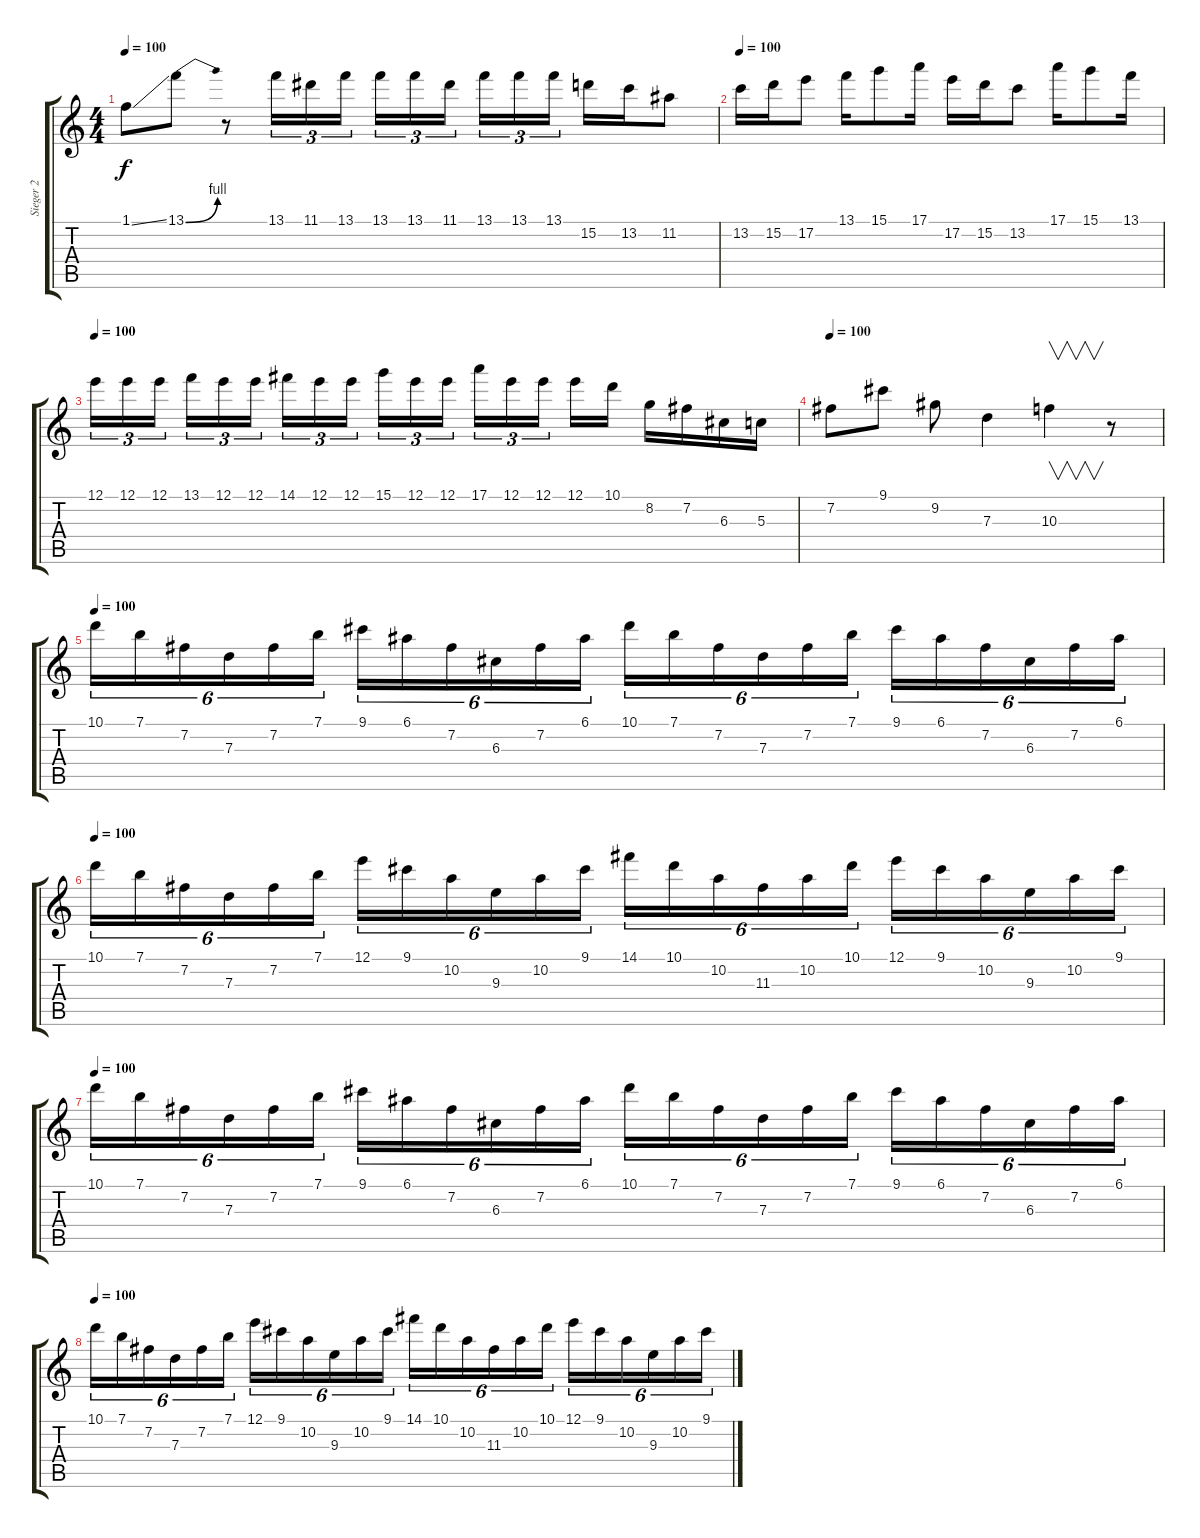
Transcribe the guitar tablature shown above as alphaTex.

\track ("Sieger 2" "Sieger 2") {instrument overdrivenguitar}
\staff {score tabs}
\tuning (E4 B3 G3 D3 A2 D2) {hide}
\ts (4 4)
\tempo 100
\clef g2
\ks c
1.1{ss}.8{dy f volume 16} 13.1{be (bend 0 0 60 4)}.8 r.8 13.1.16{tu (3 2)} 11.1.16{tu (3 2)} 13.1.16{tu (3 2)} 13.1.16{tu (3 2)} 13.1.16{tu (3 2)} 11.1.16{tu (3 2)} 13.1.16{tu (3 2)} 13.1.16{tu (3 2)} 13.1.16{tu (3 2)} 15.2.16 13.2.16 11.2.8 |
\tempo 100
13.2.16 15.2.16 17.2.8 13.1.16 15.1.8 17.1.16 17.2.16 15.2.16 13.2.8 17.1.16 15.1.8 13.1.16 |
\tempo 100
12.1.16{tu (3 2)} 12.1.16{tu (3 2)} 12.1.16{tu (3 2)} 13.1.16{tu (3 2)} 12.1.16{tu (3 2)} 12.1.16{tu (3 2)} 14.1.16{tu (3 2)} 12.1.16{tu (3 2)} 12.1.16{tu (3 2)} 15.1.16{tu (3 2)} 12.1.16{tu (3 2)} 12.1.16{tu (3 2)} 17.1.16{tu (3 2)} 12.1.16{tu (3 2)} 12.1.16{tu (3 2)} 12.1.16 10.1.16 8.2.16 7.2.16 6.3.16 5.3.16 |
\tempo 100
7.2.8 9.1.8 9.2.8 7.3.4 10.3.4{v} r.8 |
\tempo 100
10.1.16{tu (6 4)} 7.1.16{tu (6 4)} 7.2.16{tu (6 4)} 7.3.16{tu (6 4)} 7.2.16{tu (6 4)} 7.1.16{tu (6 4)} 9.1.16{tu (6 4)} 6.1.16{tu (6 4)} 7.2.16{tu (6 4)} 6.3.16{tu (6 4)} 7.2.16{tu (6 4)} 6.1.16{tu (6 4)} 10.1.16{tu (6 4)} 7.1.16{tu (6 4)} 7.2.16{tu (6 4)} 7.3.16{tu (6 4)} 7.2.16{tu (6 4)} 7.1.16{tu (6 4)} 9.1.16{tu (6 4)} 6.1.16{tu (6 4)} 7.2.16{tu (6 4)} 6.3.16{tu (6 4)} 7.2.16{tu (6 4)} 6.1.16{tu (6 4)} |
\tempo 100
10.1.16{tu (6 4)} 7.1.16{tu (6 4)} 7.2.16{tu (6 4)} 7.3.16{tu (6 4)} 7.2.16{tu (6 4)} 7.1.16{tu (6 4)} 12.1.16{tu (6 4)} 9.1.16{tu (6 4)} 10.2.16{tu (6 4)} 9.3.16{tu (6 4)} 10.2.16{tu (6 4)} 9.1.16{tu (6 4)} 14.1.16{tu (6 4)} 10.1.16{tu (6 4)} 10.2.16{tu (6 4)} 11.3.16{tu (6 4)} 10.2.16{tu (6 4)} 10.1.16{tu (6 4)} 12.1.16{tu (6 4)} 9.1.16{tu (6 4)} 10.2.16{tu (6 4)} 9.3.16{tu (6 4)} 10.2.16{tu (6 4)} 9.1.16{tu (6 4)} |
\tempo 100
10.1.16{tu (6 4)} 7.1.16{tu (6 4)} 7.2.16{tu (6 4)} 7.3.16{tu (6 4)} 7.2.16{tu (6 4)} 7.1.16{tu (6 4)} 9.1.16{tu (6 4)} 6.1.16{tu (6 4)} 7.2.16{tu (6 4)} 6.3.16{tu (6 4)} 7.2.16{tu (6 4)} 6.1.16{tu (6 4)} 10.1.16{tu (6 4)} 7.1.16{tu (6 4)} 7.2.16{tu (6 4)} 7.3.16{tu (6 4)} 7.2.16{tu (6 4)} 7.1.16{tu (6 4)} 9.1.16{tu (6 4)} 6.1.16{tu (6 4)} 7.2.16{tu (6 4)} 6.3.16{tu (6 4)} 7.2.16{tu (6 4)} 6.1.16{tu (6 4)} |
\tempo 100
10.1.16{tu (6 4)} 7.1.16{tu (6 4)} 7.2.16{tu (6 4)} 7.3.16{tu (6 4)} 7.2.16{tu (6 4)} 7.1.16{tu (6 4)} 12.1.16{tu (6 4)} 9.1.16{tu (6 4)} 10.2.16{tu (6 4)} 9.3.16{tu (6 4)} 10.2.16{tu (6 4)} 9.1.16{tu (6 4)} 14.1.16{tu (6 4)} 10.1.16{tu (6 4)} 10.2.16{tu (6 4)} 11.3.16{tu (6 4)} 10.2.16{tu (6 4)} 10.1.16{tu (6 4)} 12.1.16{tu (6 4)} 9.1.16{tu (6 4)} 10.2.16{tu (6 4)} 9.3.16{tu (6 4)} 10.2.16{tu (6 4)} 9.1.16{tu (6 4)}
